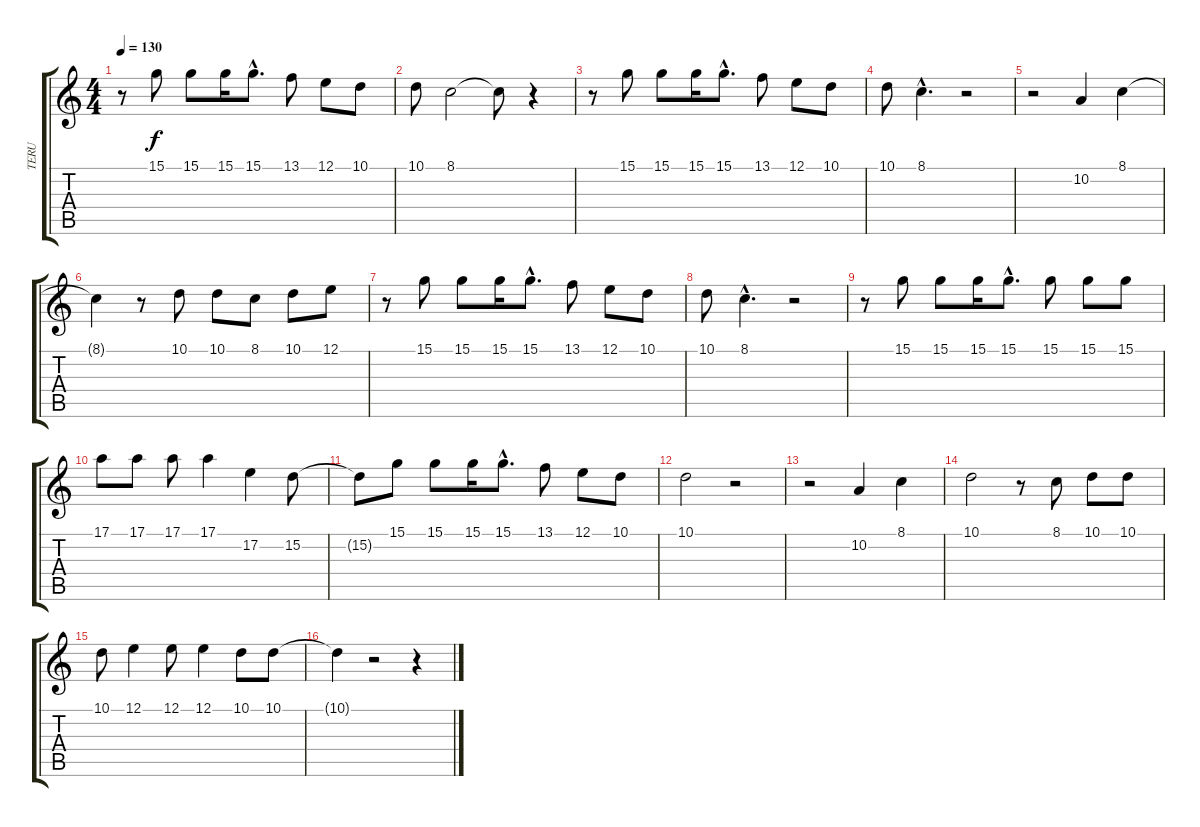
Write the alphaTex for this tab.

\track ("TERU" "TERU") {instrument lead1square}
\staff {score tabs}
\tuning (E4 B3 G3 D3 A2 E2) {hide}
\ts (4 4)
\tempo 130
\clef g2
\ks c
r.8{dy f} 15.1.8 15.1.8 15.1.16 15.1{hac}.8{d} 13.1.8 12.1.8 10.1.8 |
10.1.8 8.1.2 8.1{t}.8 r.4 |
r.8 15.1.8 15.1.8 15.1.16 15.1{hac}.8{d} 13.1.8 12.1.8 10.1.8 |
10.1.8 8.1{hac}.4{d} r.2 |
r.2 10.2.4 8.1.4 |
8.1{t}.4 r.8 10.1.8 10.1.8 8.1.8 10.1.8 12.1.8 |
r.8 15.1.8 15.1.8 15.1.16 15.1{hac}.8{d} 13.1.8 12.1.8 10.1.8 |
10.1.8 8.1{hac}.4{d} r.2 |
r.8 15.1.8 15.1.8 15.1.16 15.1{hac}.8{d} 15.1.8 15.1.8 15.1.8 |
17.1.8 17.1.8 17.1.8 17.1.4 17.2.4 15.2.8 |
15.2{t}.8 15.1.8 15.1.8 15.1.16 15.1{hac}.8{d} 13.1.8 12.1.8 10.1.8 |
10.1.2 r.2 |
r.2 10.2.4 8.1.4 |
10.1.2 r.8 8.1.8 10.1.8 10.1.8 |
10.1.8 12.1.4 12.1.8 12.1.4 10.1.8 10.1.8 |
10.1{t}.4 r.2 r.4
